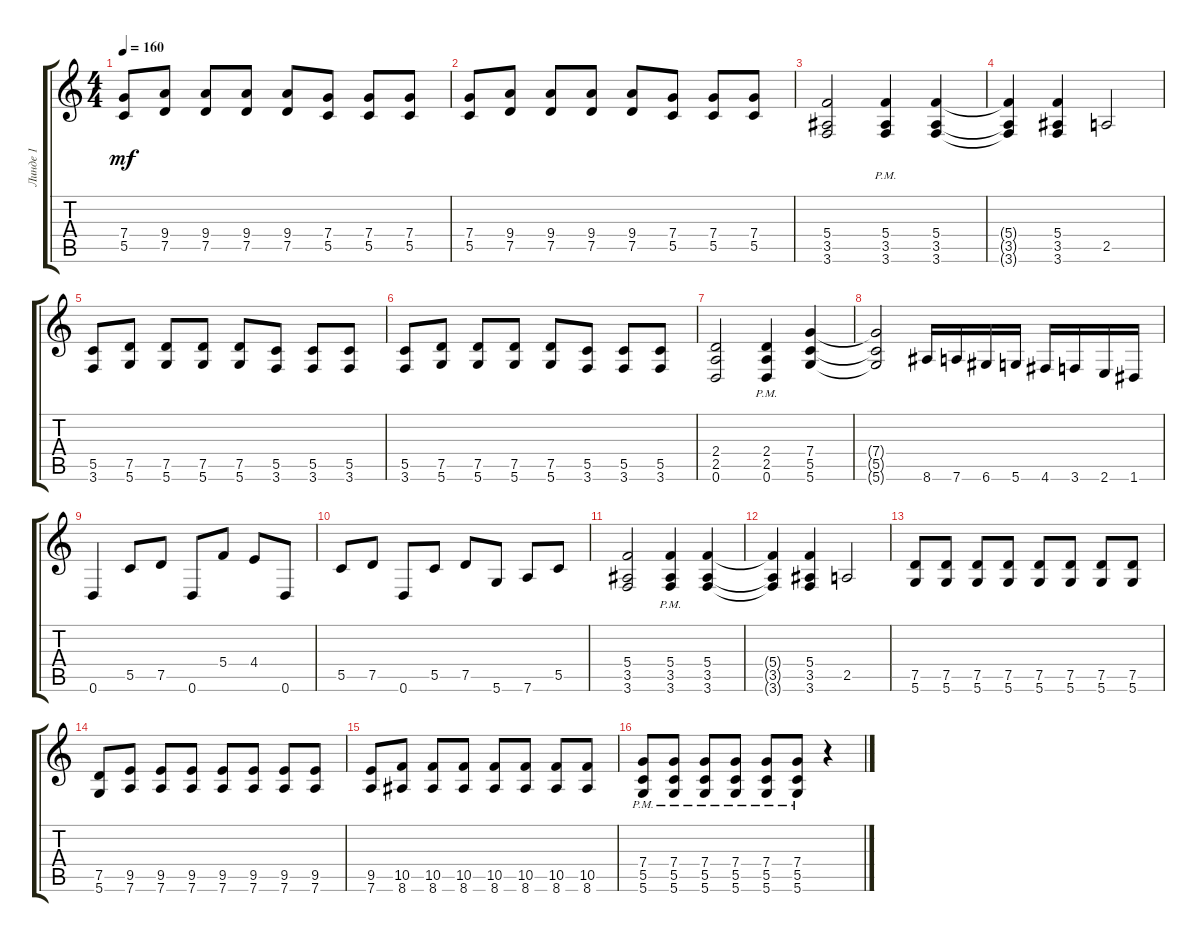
\track ("Линде 1" "Линде 1") {instrument distortionguitar}
\staff {score tabs}
\tuning (D4 A3 F3 C3 G2 D2) {hide}
\ts (4 4)
\tempo 160
\clef g2
\ks c
(7.4 5.5).8{dy mf} (9.4 7.5).8 (9.4 7.5).8 (9.4 7.5).8 (9.4 7.5).8 (7.4 5.5).8 (7.4 5.5).8 (7.4 5.5).8 |
(7.4 5.5).8 (9.4 7.5).8 (9.4 7.5).8 (9.4 7.5).8 (9.4 7.5).8 (7.4 5.5).8 (7.4 5.5).8 (7.4 5.5).8 |
(5.4 3.5 3.6).2 (5.4{pm} 3.5{pm} 3.6{pm}).4 (5.4 3.5 3.6).4 |
(5.4{t} 3.5{t} 3.6{t}).4 (5.4 3.5 3.6).4 2.5.2 |
(5.5 3.6).8 (7.5 5.6).8 (7.5 5.6).8 (7.5 5.6).8 (7.5 5.6).8 (5.5 3.6).8 (5.5 3.6).8 (5.5 3.6).8 |
(5.5 3.6).8 (7.5 5.6).8 (7.5 5.6).8 (7.5 5.6).8 (7.5 5.6).8 (5.5 3.6).8 (5.5 3.6).8 (5.5 3.6).8 |
(2.4 2.5 0.6).2 (2.4{pm} 2.5{pm} 0.6{pm}).4 (7.4 5.5 5.6).4 |
(7.4{t} 5.5{t} 5.6{t}).2 8.6.16{instrument guitarfretnoise} 7.6.16 6.6.16 5.6.16 4.6.16 3.6.16 2.6.16 1.6.16 |
0.6.4{instrument distortionguitar} 5.5.8 7.5.8 0.6.8 5.4.8 4.4.8 0.6.8 |
5.5.8 7.5.8 0.6.8 5.5.8 7.5.8 5.6.8 7.6.8 5.5.8 |
(5.4 3.5 3.6).2 (5.4{pm} 3.5{pm} 3.6{pm}).4 (5.4 3.5 3.6).4 |
(5.4{t} 3.5{t} 3.6{t}).4 (5.4 3.5 3.6).4 2.5.2 |
(7.5 5.6).8 (7.5 5.6).8 (7.5 5.6).8 (7.5 5.6).8 (7.5 5.6).8 (7.5 5.6).8 (7.5 5.6).8 (7.5 5.6).8 |
(7.5 5.6).8 (9.5 7.6).8 (9.5 7.6).8 (9.5 7.6).8 (9.5 7.6).8 (9.5 7.6).8 (9.5 7.6).8 (9.5 7.6).8 |
(9.5 7.6).8 (10.5 8.6).8 (10.5 8.6).8 (10.5 8.6).8 (10.5 8.6).8 (10.5 8.6).8 (10.5 8.6).8 (10.5 8.6).8 |
(7.4{pm} 5.5{pm} 5.6{pm}).8 (7.4{pm} 5.5{pm} 5.6{pm}).8 (7.4{pm} 5.5{pm} 5.6{pm}).8 (7.4{pm} 5.5{pm} 5.6{pm}).8 (7.4{pm} 5.5{pm} 5.6{pm}).8 (7.4{pm} 5.5{pm} 5.6{pm}).8 r.4
